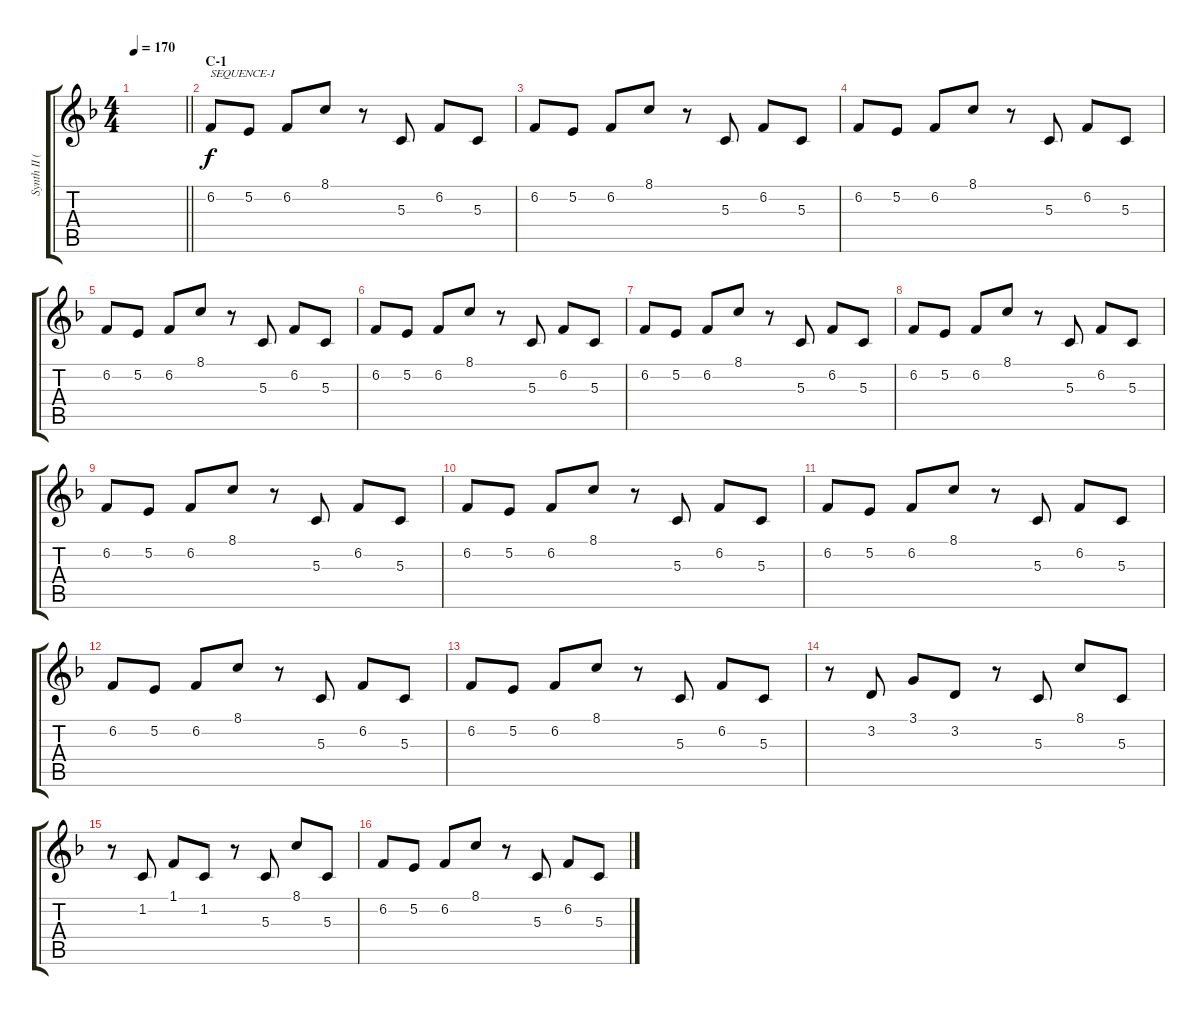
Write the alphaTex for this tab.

\track ("Synth II (Kotobuki Tsumugi)" "Synth II (") {instrument lead1square}
\staff {score tabs}
\tuning (E4 B3 G3 D3 A2 E2) {hide}
\ts (4 4)
\tempo 170
\clef g2
\barLineRight lightlight
\ks f
|
\section ("" "C-1")
6.2.8{txt "SEQUENCE-I"} 5.2.8 6.2.8 8.1.8 r.8 5.3.8 6.2.8 5.3.8 |
6.2.8 5.2.8 6.2.8 8.1.8 r.8 5.3.8 6.2.8 5.3.8 |
6.2.8 5.2.8 6.2.8 8.1.8 r.8 5.3.8 6.2.8 5.3.8 |
6.2.8 5.2.8 6.2.8 8.1.8 r.8 5.3.8 6.2.8 5.3.8 |
6.2.8 5.2.8 6.2.8 8.1.8 r.8 5.3.8 6.2.8 5.3.8 |
6.2.8 5.2.8 6.2.8 8.1.8 r.8 5.3.8 6.2.8 5.3.8 |
6.2.8 5.2.8 6.2.8 8.1.8 r.8 5.3.8 6.2.8 5.3.8 |
6.2.8 5.2.8 6.2.8 8.1.8 r.8 5.3.8 6.2.8 5.3.8 |
6.2.8 5.2.8 6.2.8 8.1.8 r.8 5.3.8 6.2.8 5.3.8 |
6.2.8 5.2.8 6.2.8 8.1.8 r.8 5.3.8 6.2.8 5.3.8 |
6.2.8 5.2.8 6.2.8 8.1.8 r.8 5.3.8 6.2.8 5.3.8 |
6.2.8 5.2.8 6.2.8 8.1.8 r.8 5.3.8 6.2.8 5.3.8 |
r.8 3.2.8 3.1.8 3.2.8 r.8 5.3.8 8.1.8 5.3.8 |
r.8 1.2.8 1.1.8 1.2.8 r.8 5.3.8 8.1.8 5.3.8 |
6.2.8 5.2.8 6.2.8 8.1.8 r.8 5.3.8 6.2.8 5.3.8
